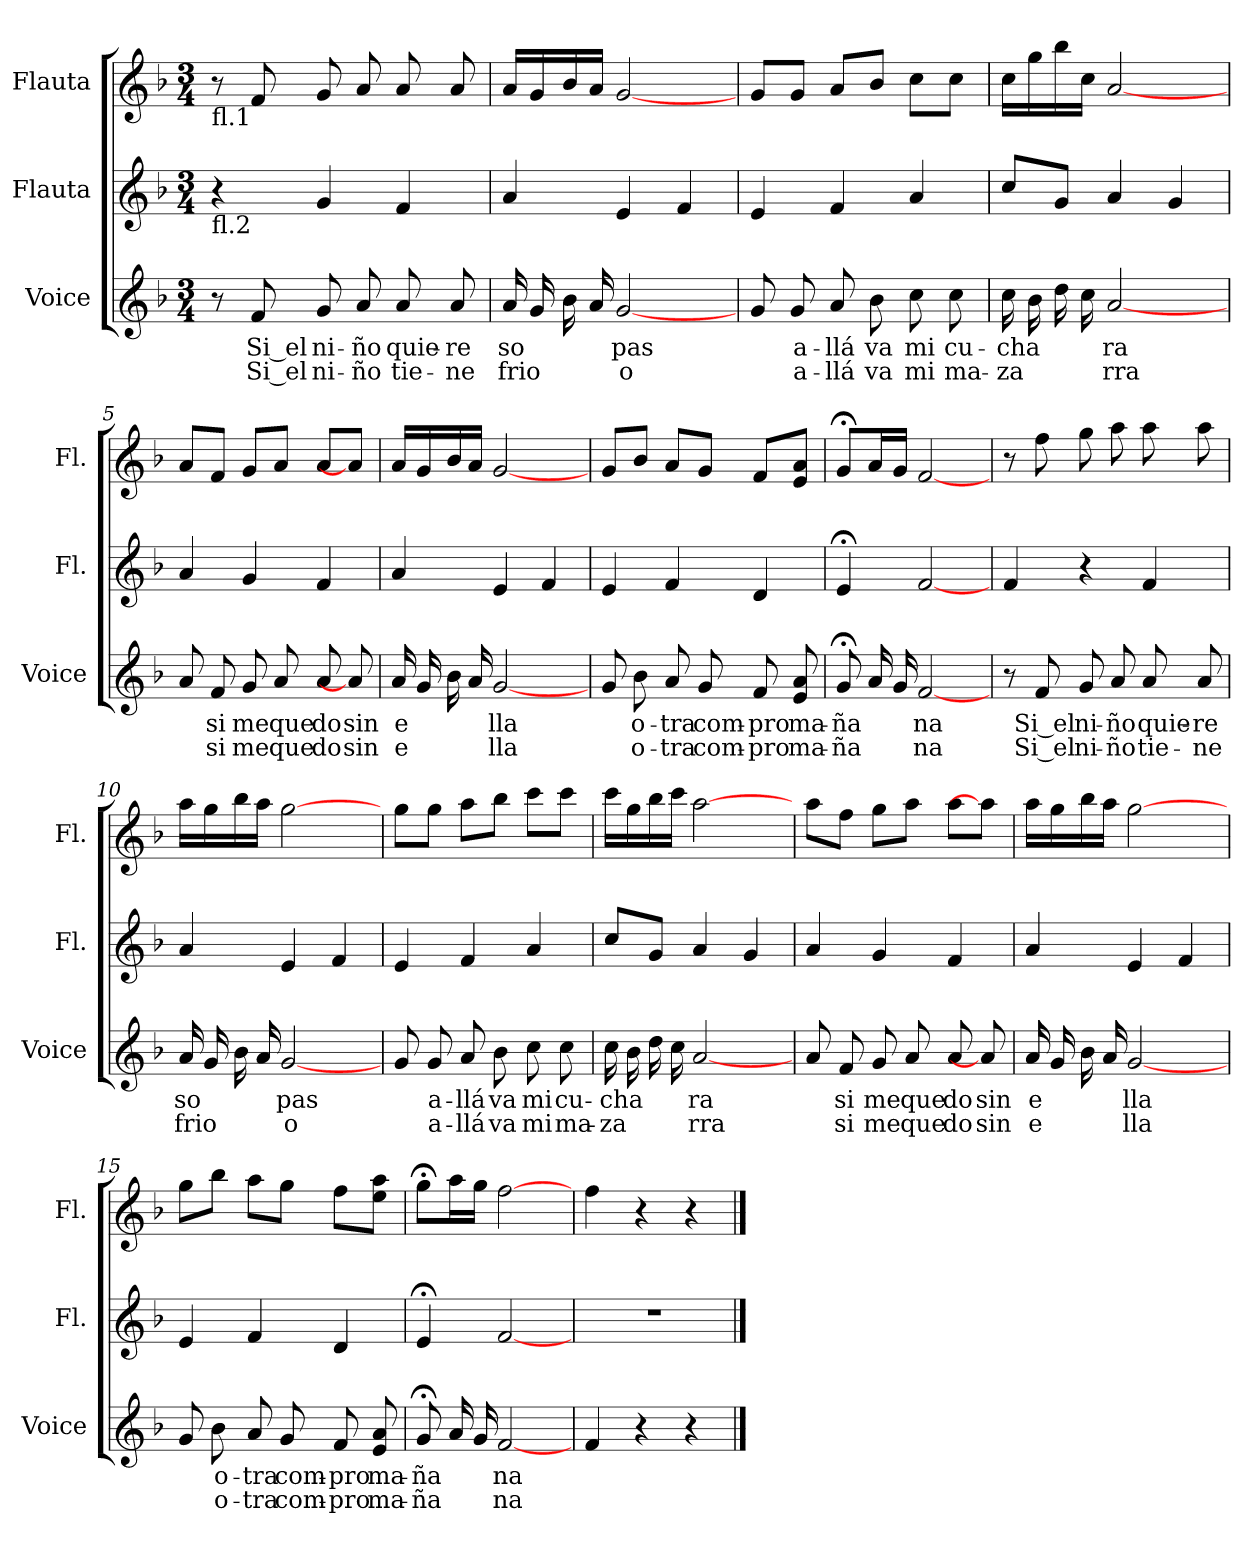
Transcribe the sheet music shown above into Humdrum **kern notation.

**kern	**text	**text	**kern	**kern
*part3	*part3	*part3	*part2	*part1
*staff3	*staff3	*staff3	*staff2	*staff1
*I"Voice	*	*	*I"Flauta	*I"Flauta
*I'Voice	*	*	*I'Fl.	*I'Fl.
!!LO:PB:g=z
*clefG2	*	*	*clefG2	*clefG2
*k[b-]	*	*	*k[b-]	*k[b-]
*F:	*	*	*F:	*F:
*M3/4	*	*	*M3/4	*M3/4
*MM60	*	*	*MM60	*MM60
=1	=1	=1	=1	=1
!	!	!	!	!LO:TX:b:t=fl.1
!	!	!	!LO:TX:b:t=fl.2	!
8r	.	.	4r	8r
!	!LO:LY:b:color=#000000	!LO:LY:b:color=#000000	!	!
8fi/L	Si_el	Si_el	.	8fi/L
!	!LO:LY:b:color=#000000	!LO:LY:b:color=#000000	!	!
8gi/	ni-	ni-	4gi/	8gi/L
!	!LO:LY:b:color=#000000	!LO:LY:b:color=#000000	!	!
8ai/	-ño	-ño	.	8ai/J
!	!LO:LY:b:color=#000000	!LO:LY:b:color=#000000	!	!
8ai/	quie-	tie-	4fi/	8ai/L
!	!LO:LY:b:color=#000000	!LO:LY:b:color=#000000	!	!
8ai/	-re	-ne	.	8ai/J
=2	=2	=2	=2	=2
!	!LO:LY:b:color=#000000	!LO:LY:b:color=#000000	!	!
16ai/	so	frio	4ai/	16ai/L
16gi/	.	.	.	16gi/
16b-i\	.	.	.	16b-i/
16ai/L	.	.	.	16ai/J
!	!LO:LY:b:color=#000000	!LO:LY:b:color=#000000	!	!
[2gi/	pas	o	4ei/	[2gi/
.	.	.	4fi/	.
=3	=3	=3	=3	=3
8gi/	.	.	4ei/	8gi/L
!	!LO:LY:b:color=#000000	!LO:LY:b:color=#000000	!	!
8gi/	a-	a-	.	8gi/J
!	!LO:LY:b:color=#000000	!LO:LY:b:color=#000000	!	!
8ai/	-llá	-llá	4fi/	8ai/L
!	!LO:LY:b:color=#000000	!LO:LY:b:color=#000000	!	!
8b-i\	va	va	.	8b-i/J
!	!LO:LY:b:color=#000000	!LO:LY:b:color=#000000	!	!
8cci\	mi	mi	4ai/	8cci\L
!	!LO:LY:b:color=#000000	!LO:LY:b:color=#000000	!	!
8cci\L	cu-	ma-	.	8cci\J
=4	=4	=4	=4	=4
!	!LO:LY:b:color=#000000	!LO:LY:b:color=#000000	!	!
16cci\	-cha	-za	8cci/L	16cci\L
16b-i\	.	.	.	16ggi\
16ddi\	.	.	8gi/J	16bb-i\
16cci\L	.	.	.	16cci\J
!	!LO:LY:b:color=#000000	!LO:LY:b:color=#000000	!	!
[2ai/	ra	rra	4ai/	[2ai/
.	.	.	4gi/	.
=5	=5	=5	=5	=5
8ai/	.	.	4ai/	8ai/L
!	!LO:LY:b:color=#000000	!LO:LY:b:color=#000000	!	!
8fi/	si	si	.	8fi/J
!	!LO:LY:b:color=#000000	!LO:LY:b:color=#000000	!	!
8gi/	me	me	4gi/	8gi/L
!	!LO:LY:b:color=#000000	!LO:LY:b:color=#000000	!	!
8ai/	que	que	.	8ai/J
!	!LO:LY:b:color=#000000	!LO:LY:b:color=#000000	!	!
8ai/	do	do	4fi/	8ai/L
!	!LO:LY:b:color=#000000	!LO:LY:b:color=#000000	!	!
8ai/L]	sin	sin	.	8ai/J]
!!LO:LB:g=z
=6	=6	=6	=6	=6
!	!LO:LY:b:color=#000000	!LO:LY:b:color=#000000	!	!
16ai/	e	e	4ai/	16ai/L
16gi/	.	.	.	16gi/
16b-i\	.	.	.	16b-i/
16ai/L	.	.	.	16ai/J
!	!LO:LY:b:color=#000000	!LO:LY:b:color=#000000	!	!
[2gi/	lla	lla	4ei/	[2gi/
.	.	.	4fi/	.
=7	=7	=7	=7	=7
8gi/	.	.	4ei/	8gi/L
!	!LO:LY:b:color=#000000	!LO:LY:b:color=#000000	!	!
8b-i\	o-	o-	.	8b-i/J
!	!LO:LY:b:color=#000000	!LO:LY:b:color=#000000	!	!
8ai/	-tra	-tra	4fi/	8ai/L
!	!LO:LY:b:color=#000000	!LO:LY:b:color=#000000	!	!
8gi/	com-	com-	.	8gi/J
!	!LO:LY:b:color=#000000	!LO:LY:b:color=#000000	!	!
8fi/	-pro	-pro	4di/	8fi/L
!	!LO:LY:b:color=#000000	!LO:LY:b:color=#000000	!	!
8ei/ 8ai	ma-	ma-	.	8ei/ 8aiJ
=8	=8	=8	=8	=8
!	!LO:LY:b:color=#000000	!LO:LY:b:color=#000000	!	!
8g;i/	-ña	-ña	4e;i/	8g;i/L
16ai/	.	.	.	16ai/
16gi/L	.	.	.	16gi/J
!	!LO:LY:b:color=#000000	!LO:LY:b:color=#000000	!	!
[2fi/	na	na	[2fi/	[2fi/
=9	=9	=9	=9	=9
8r	.	.	4fi/	8r
!	!LO:LY:b:color=#000000	!LO:LY:b:color=#000000	!	!
8fi/L	Si_el	Si_el	.	8ffi\L
!	!LO:LY:b:color=#000000	!LO:LY:b:color=#000000	!	!
8gi/	ni-	ni-	4r	8ggi\L
!	!LO:LY:b:color=#000000	!LO:LY:b:color=#000000	!	!
8ai/	-ño	-ño	.	8aai\J
!	!LO:LY:b:color=#000000	!LO:LY:b:color=#000000	!	!
8ai/	quie-	tie-	4fi/	8aai\L
!	!LO:LY:b:color=#000000	!LO:LY:b:color=#000000	!	!
8ai/	-re	-ne	.	8aai\J
=10	=10	=10	=10	=10
!	!LO:LY:b:color=#000000	!LO:LY:b:color=#000000	!	!
16ai/	so	frio	4ai/	16aai\L
16gi/	.	.	.	16ggi\
16b-i\	.	.	.	16bb-i\
16ai/L	.	.	.	16aai\J
!	!LO:LY:b:color=#000000	!LO:LY:b:color=#000000	!	!
[2gi/	pas	o	4ei/	[2ggi\
.	.	.	4fi/	.
!!LO:LB:g=z
=11	=11	=11	=11	=11
8gi/	.	.	4ei/	8ggi\L
!	!LO:LY:b:color=#000000	!LO:LY:b:color=#000000	!	!
8gi/	a-	a-	.	8ggi\J
!	!LO:LY:b:color=#000000	!LO:LY:b:color=#000000	!	!
8ai/	-llá	-llá	4fi/	8aai\L
!	!LO:LY:b:color=#000000	!LO:LY:b:color=#000000	!	!
8b-i\	va	va	.	8bb-i\J
!	!LO:LY:b:color=#000000	!LO:LY:b:color=#000000	!	!
8cci\	mi	mi	4ai/	8ccci\L
!	!LO:LY:b:color=#000000	!LO:LY:b:color=#000000	!	!
8cci\L	cu-	ma-	.	8ccci\J
=12	=12	=12	=12	=12
!	!LO:LY:b:color=#000000	!LO:LY:b:color=#000000	!	!
16cci\	-cha	-za	8cci/L	16ccci\L
16b-i\	.	.	.	16ggi\
16ddi\	.	.	8gi/J	16bb-i\
16cci\L	.	.	.	16ccci\J
!	!LO:LY:b:color=#000000	!LO:LY:b:color=#000000	!	!
[2ai/	ra	rra	4ai/	[2aai\
.	.	.	4gi/	.
=13	=13	=13	=13	=13
8ai/	.	.	4ai/	8aai\L
!	!LO:LY:b:color=#000000	!LO:LY:b:color=#000000	!	!
8fi/	si	si	.	8ffi\J
!	!LO:LY:b:color=#000000	!LO:LY:b:color=#000000	!	!
8gi/	me	me	4gi/	8ggi\L
!	!LO:LY:b:color=#000000	!LO:LY:b:color=#000000	!	!
8ai/	que	que	.	8aai\J
!	!LO:LY:b:color=#000000	!LO:LY:b:color=#000000	!	!
8ai/	do	do	4fi/	8aai\L
!	!LO:LY:b:color=#000000	!LO:LY:b:color=#000000	!	!
8ai/L]	sin	sin	.	8aai\J]
!!LO:PB:g=z
=14	=14	=14	=14	=14
!	!LO:LY:b:color=#000000	!LO:LY:b:color=#000000	!	!
16ai/	e	e	4ai/	16aai\L
16gi/	.	.	.	16ggi\
16b-i\	.	.	.	16bb-i\
16ai/L	.	.	.	16aai\J
!	!LO:LY:b:color=#000000	!LO:LY:b:color=#000000	!	!
[2gi/	lla	lla	4ei/	[2ggi\
.	.	.	4fi/	.
=15	=15	=15	=15	=15
8gi/	.	.	4ei/	8ggi\L
!	!LO:LY:b:color=#000000	!LO:LY:b:color=#000000	!	!
8b-i\	o-	o-	.	8bb-i\J
!	!LO:LY:b:color=#000000	!LO:LY:b:color=#000000	!	!
8ai/	-tra	-tra	4fi/	8aai\L
!	!LO:LY:b:color=#000000	!LO:LY:b:color=#000000	!	!
8gi/	com-	com-	.	8ggi\J
!	!LO:LY:b:color=#000000	!LO:LY:b:color=#000000	!	!
8fi/	-pro	-pro	4di/	8ffi\L
!	!LO:LY:b:color=#000000	!LO:LY:b:color=#000000	!	!
8ei/ 8ai	ma-	ma-	.	8eei\ 8aaiJ
=16	=16	=16	=16	=16
!	!LO:LY:b:color=#000000	!LO:LY:b:color=#000000	!	!
8g;i/	-ña	-ña	4e;i/	8gg;i\L
16ai/	.	.	.	16aai\
16gi/L	.	.	.	16ggi\J
!	!LO:LY:b:color=#000000	!LO:LY:b:color=#000000	!	!
[2fi/	na	na	[2fi/	[2ffi\
=17	=17	=17	=17	=17
!	!	!	!LO:N:vis=1	!
4fi/	.	.	2.r	4ffi\
4r	.	.	.	4r
4r	.	.	.	4r
==	==	==	==	==
*-	*-	*-	*-	*-
